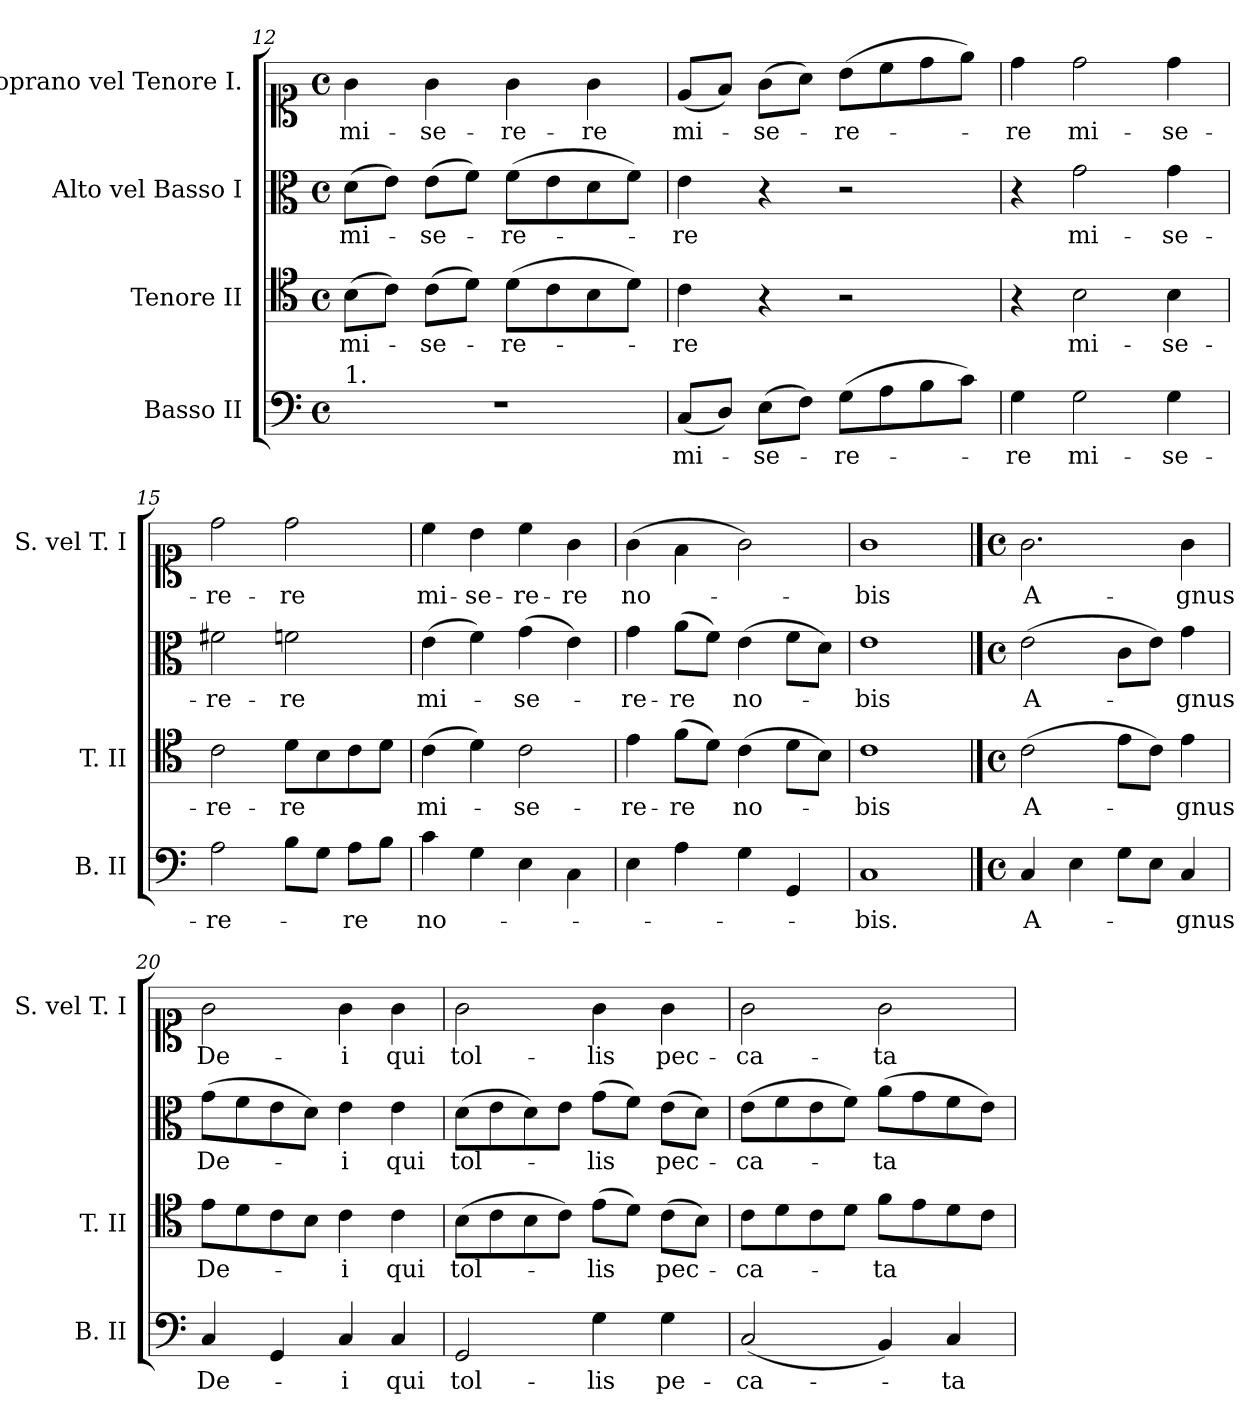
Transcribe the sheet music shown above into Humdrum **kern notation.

**kern	**text	**kern	**text	**kern	**text	**kern	**text
*part4	*part4	*part3	*part3	*part2	*part2	*part1	*part1
*staff4	*staff4	*staff3	*staff3	*staff2	*staff2	*staff1	*staff1
*I"Basso II	*	*I"Tenore II	*	*I"Alto vel Basso I	*	*I"Soprano vel Tenore I.	*
*I'B. II	*	*I'T. II	*	*	*	*I'S. vel T. I	*
*clefF4	*	*clefC4	*	*clefC3	*	*clefC1	*
*k[]	*	*k[]	*	*k[]	*	*k[]	*
*M4/4	*	*M4/4	*	*M4/4	*	*M4/4	*
*met(c)	*	*met(c)	*	*met(c)	*	*met(c)	*
=12	=12	=12	=12	=12	=12	=12	=12
!LO:TX:a:t=1.	!	!	!	!	!	!	!
1r	.	(8B\L	mi-	(8d\L	mi-	4g\	mi-
.	.	8c\J)	.	8e\J)	.	.	.
.	.	(8c\L	-se-	(8e\L	-se-	4g\	-se-
.	.	8d\J)	.	8f\J)	.	.	.
.	.	(8d\L	-re-	(8f\L	-re-	4g\	-re-
.	.	8c\	.	8e\	.	.	.
.	.	8B\	.	8d\	.	4g\	-re
.	.	8d\J)	.	8f\J)	.	.	.
=13	=13	=13	=13	=13	=13	=13	=13
(8C/L	mi-	4c\	-re	4e\	-re	(8e/L	mi-
8D/J)	.	.	.	.	.	8f/J)	.
(8E\L	-se-	4r	.	4r	.	(8g\L	-se-
8F\J)	.	.	.	.	.	8a\J)	.
(8G\L	-re-	2r	.	2r	.	(8b\L	-re-
8A\	.	.	.	.	.	8cc\	.
8B\	.	.	.	.	.	8dd\	.
8c\J)	.	.	.	.	.	8ee\J)	.
=14	=14	=14	=14	=14	=14	=14	=14
4G\	-re	4r	.	4r	.	4dd\	-re
2G\	mi-	2B\	mi-	2g\	mi-	2dd\	mi-
4G\	-se-	4B\	-se-	4g\	-se-	4dd\	-se-
=15	=15	=15	=15	=15	=15	=15	=15
2A\	-re-	2c\	-re-	2f#X\	-re-	2dd\	-re-
8B\L	.	8d\L	-re	2fn\	-re	2dd\	-re
8G\J	.	8B\	.	.	.	.	.
8A\L	-re	8c\	.	.	.	.	.
8B\J	.	8d\J	.	.	.	.	.
=16	=16	=16	=16	=16	=16	=16	=16
4c\	no-	(4c\	mi-	(4e\	mi-	4cc\	mi-
4G\	.	4d\)	.	4f\)	.	4b\	-se-
4E\	.	2c\	-se-	(4g\	-se-	4cc\	-re-
4C\	.	.	.	4e\)	.	4g\	-re
=17	=17	=17	=17	=17	=17	=17	=17
4E\	.	4e\	-re-	4g\	-re-	(4g\	no-
4A\	.	(8f\L	-re	(8a\L	-re	4f\	.
.	.	8d\J)	.	8f\J)	.	.	.
4G\	.	(4c\	no-	(4e\	no-	2g\)	.
4GG/	.	8d\L	.	8f\L	.	.	.
.	.	8B\J)	.	8d\J)	.	.	.
=18	=18	=18	=18	=18	=18	=18	=18
1C/	-bis.	1c\	-bis	1e\	-bis	1g\	-bis
==19	==19	==19	==19	==19	==19	==19	==19
*M4/4	*	*M4/4	*	*M4/4	*	*M4/4	*
*met(c)	*	*met(c)	*	*met(c)	*	*met(c)	*
4C/	A-	(2c\	A-	(2e\	A-	2.g\	A-
4E\	.	.	.	.	.	.	.
8G\L	.	8e\L	.	8c\L	.	.	.
8E\J	.	8c\J)	.	8e\J)	.	.	.
4C/	-gnus	4e\	-gnus	4g\	-gnus	4g\	-gnus
=20	=20	=20	=20	=20	=20	=20	=20
4C/	De-	8e\L	De-	(8g\L	De-	2g\	De-
.	.	8d\	.	8f\	.	.	.
4GG/	.	8c\	.	8e\	.	.	.
.	.	8B\J	.	8d\J)	.	.	.
4C/	-i	4c\	-i	4e\	-i	4g\	-i
4C/	qui	4c\	qui	4e\	qui	4g\	qui
=21	=21	=21	=21	=21	=21	=21	=21
2GG/	tol-	(8B\L	tol-	(8d\L	tol-	2g\	tol-
.	.	8c\	.	8e\	.	.	.
.	.	8B\	.	8d\)	.	.	.
.	.	8c\J)	.	8e\J	.	.	.
4G\	-lis	(8e\L	-lis	(8g\L	-lis	4g\	-lis
.	.	8d\J)	.	8f\J)	.	.	.
4G\	pe-	(8c\L	pec-	(8e\L	pec-	4g\	pec-
.	.	8B\J)	.	8d\J)	.	.	.
=22	=22	=22	=22	=22	=22	=22	=22
(2C/	-ca-	8c\L	-ca-	(8e\L	-ca-	2g\	-ca-
.	.	8d\	.	8f\	.	.	.
.	.	8c\	.	8e\	.	.	.
.	.	8d\J	.	8f\J)	.	.	.
4BB/)	.	8f\L	-ta	(8a\L	-ta	2g\	-ta
.	.	8e\	.	8g\	.	.	.
4C/	-ta	8d\	.	8f\	.	.	.
.	.	8c\J	.	8e\J)	.	.	.
=	=	=	=	=	=	=	=
*-	*-	*-	*-	*-	*-	*-	*-
